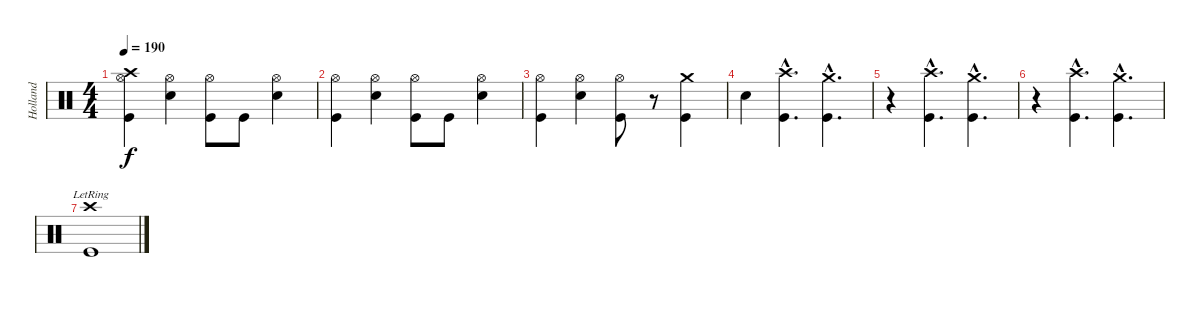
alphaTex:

\track ("Holland" "Holland") {instrument percussion}
\staff {score}
\articulation defaults
\ts (4 4)
\tempo 190
\clef neutral
\ks c
("Crash high (hit)" "Hi-Hat (open)" "Kick (hit)").4{dy f} ("Hi-Hat (open)" "Snare (hit) 2").4 ("Hi-Hat (open)" "Kick (hit)").8 "Kick (hit)".8 ("Hi-Hat (open)" "Snare (hit) 2").4 |
("Hi-Hat (open)" "Kick (hit)").4 ("Hi-Hat (open)" "Snare (hit) 2").4 ("Hi-Hat (open)" "Kick (hit)").8 "Kick (hit)".8 ("Hi-Hat (open)" "Snare (hit) 2").4 |
("Hi-Hat (open)" "Kick (hit)").4 ("Hi-Hat (open)" "Snare (hit) 2").4 ("Hi-Hat (open)" "Kick (hit)").8 r.8 ("Crash medium (hit)" "Kick (hit)").4 |
"Snare (hit) 2".4 ("Crash high (hit)"{hac} "Kick (hit)"{hac}).4{d} ("Crash medium (hit)"{hac} "Kick (hit)"{hac}).4{d} |
r.4 ("Crash high (hit)"{hac} "Kick (hit)"{hac}).4{d} ("Crash medium (hit)"{hac} "Kick (hit)"{hac}).4{d} |
r.4 ("Crash high (hit)"{hac} "Kick (hit)"{hac}).4{d} ("Crash medium (hit)"{hac} "Kick (hit)"{hac}).4{d} |
("Crash high (hit)" "Kick (hit)"{lr}).1
